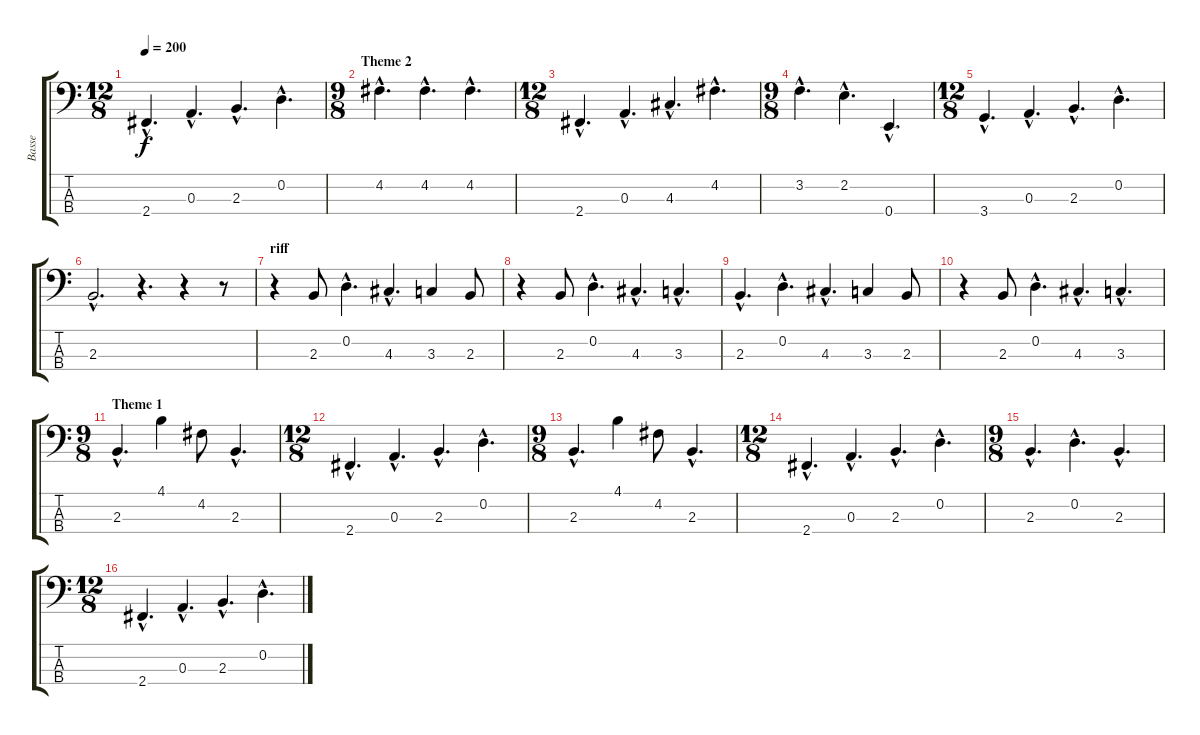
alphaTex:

\track ("Basse" "Basse") {instrument electricbassfinger}
\staff {score tabs}
\tuning (G2 D2 A1 E1) {hide}
\ts (12 8)
\tempo 200
\clef f4
\ks c
2.4{hac}.4{d dy f} 0.3{hac}.4{d} 2.3{hac}.4{d} 0.2{hac}.4{d} |
\ts (9 8)
\section ("" "Theme 2")
4.2{hac}.4{d} 4.2{hac}.4{d} 4.2{hac}.4{d} |
\ts (12 8)
2.4{hac}.4{d} 0.3{hac}.4{d} 4.3{hac}.4{d} 4.2{hac}.4{d} |
\ts (9 8)
3.2{hac}.4{d} 2.2{hac}.4{d} 0.4{hac}.4{d} |
\ts (12 8)
3.4{hac}.4{d} 0.3{hac}.4{d} 2.3{hac}.4{d} 0.2{hac}.4{d} |
2.3{hac}.2{d} r.4{d} r.4 r.8 |
\section ("" "riff")
r.4 2.3.8 0.2{hac}.4{d} 4.3{hac}.4{d} 3.3.4 2.3.8 |
r.4 2.3.8 0.2{hac}.4{d} 4.3{hac}.4{d} 3.3{hac}.4{d} |
2.3{hac}.4{d} 0.2{hac}.4{d} 4.3{hac}.4{d} 3.3.4 2.3.8 |
r.4 2.3.8 0.2{hac}.4{d} 4.3{hac}.4{d} 3.3{hac}.4{d} |
\ts (9 8)
\section ("" "Theme 1")
2.3{hac}.4{d} 4.1.4 4.2.8 2.3{hac}.4{d} |
\ts (12 8)
2.4{hac}.4{d} 0.3{hac}.4{d} 2.3{hac}.4{d} 0.2{hac}.4{d} |
\ts (9 8)
2.3{hac}.4{d} 4.1.4 4.2.8 2.3{hac}.4{d} |
\ts (12 8)
2.4{hac}.4{d} 0.3{hac}.4{d} 2.3{hac}.4{d} 0.2{hac}.4{d} |
\ts (9 8)
2.3{hac}.4{d} 0.2{hac}.4{d} 2.3{hac}.4{d} |
\ts (12 8)
2.4{hac}.4{d} 0.3{hac}.4{d} 2.3{hac}.4{d} 0.2{hac}.4{d}
